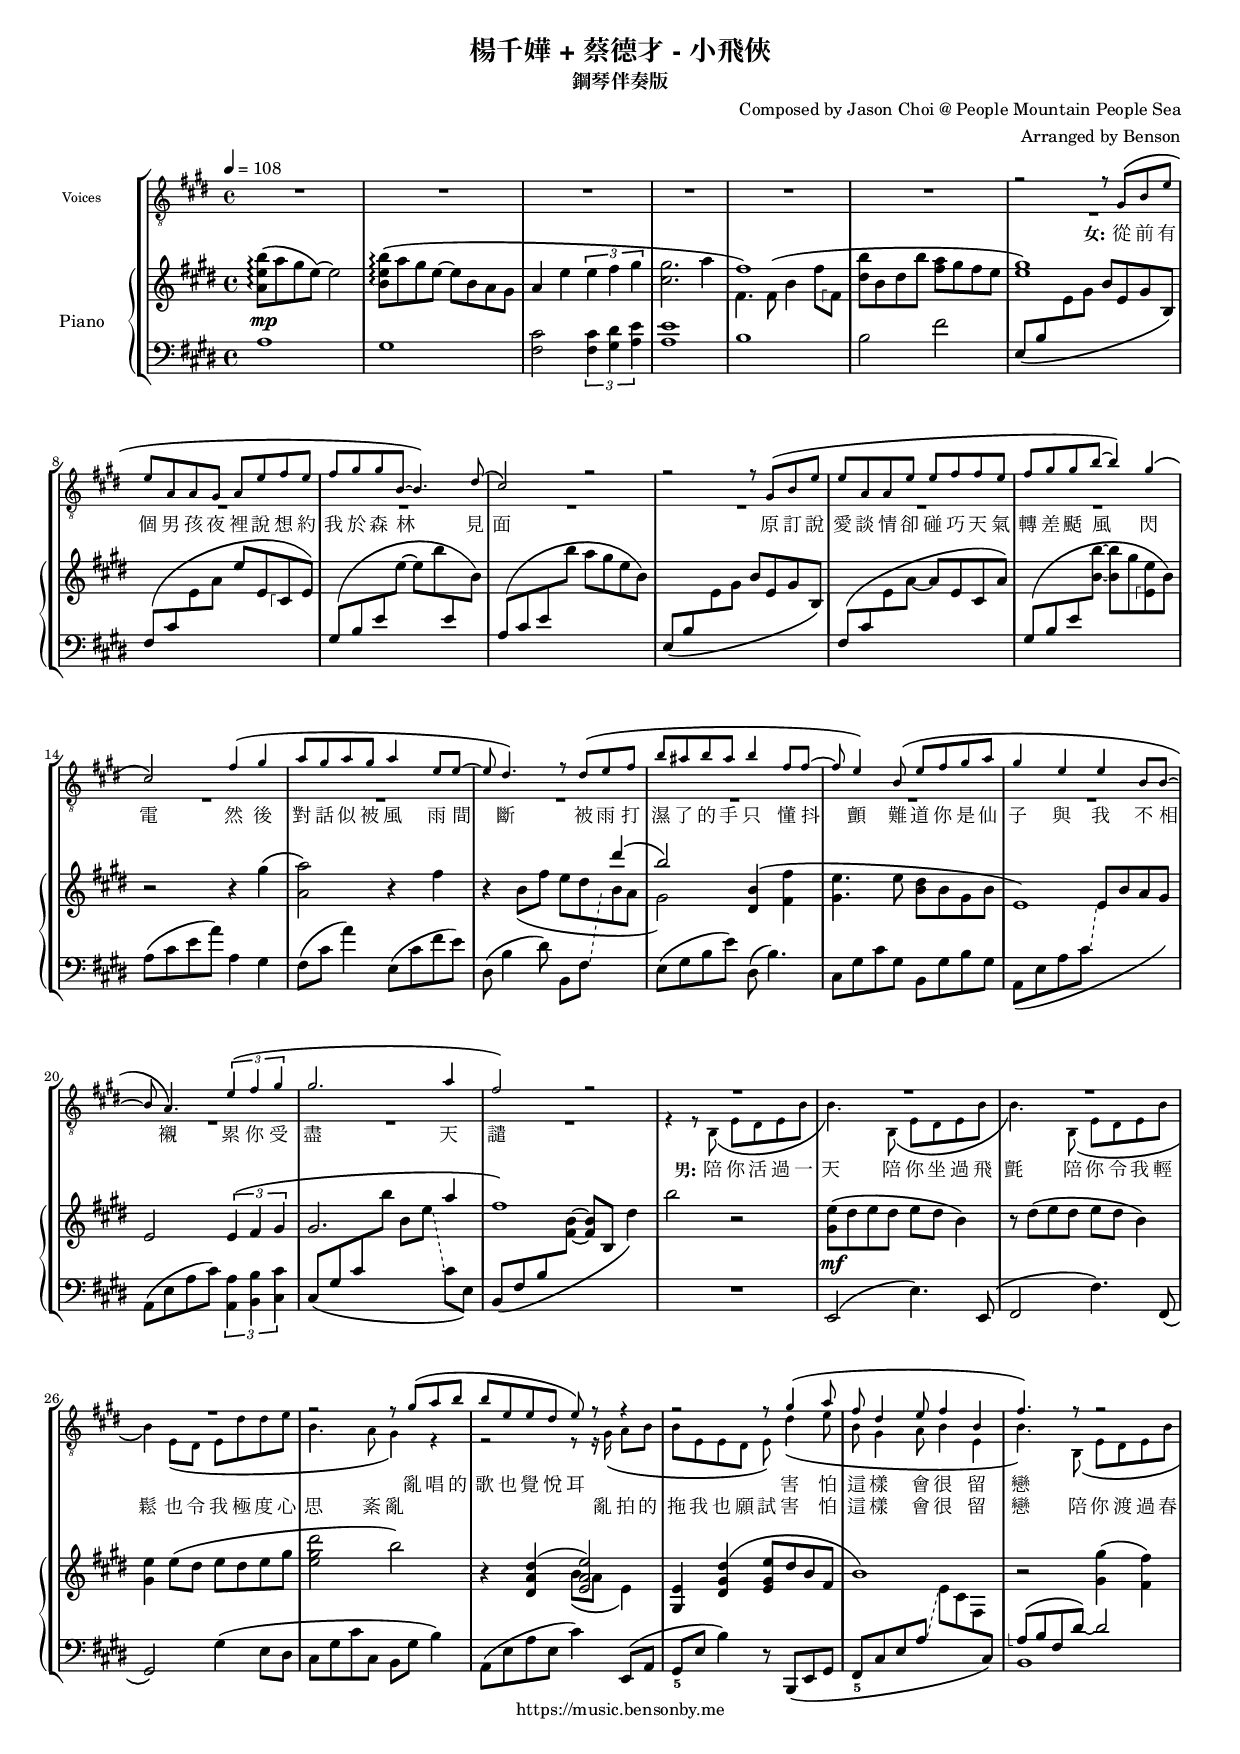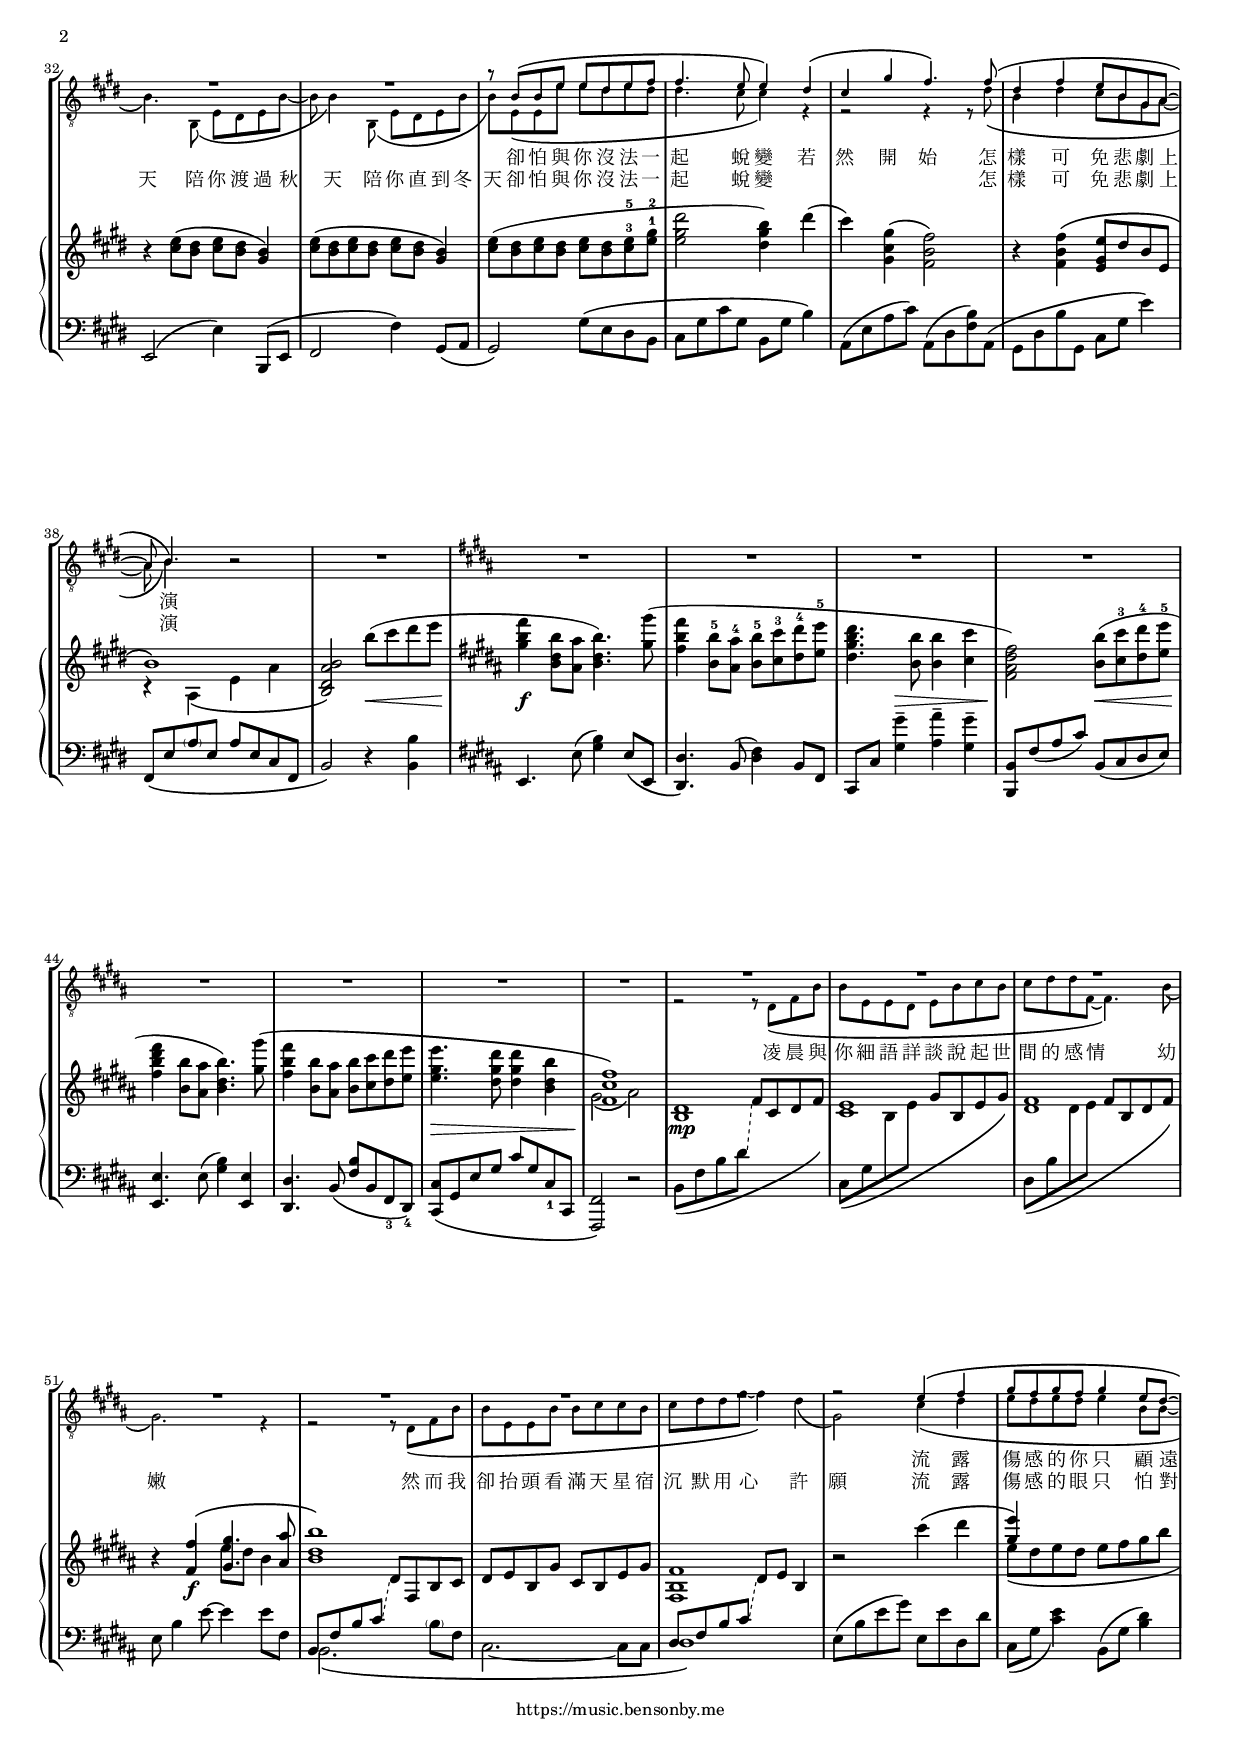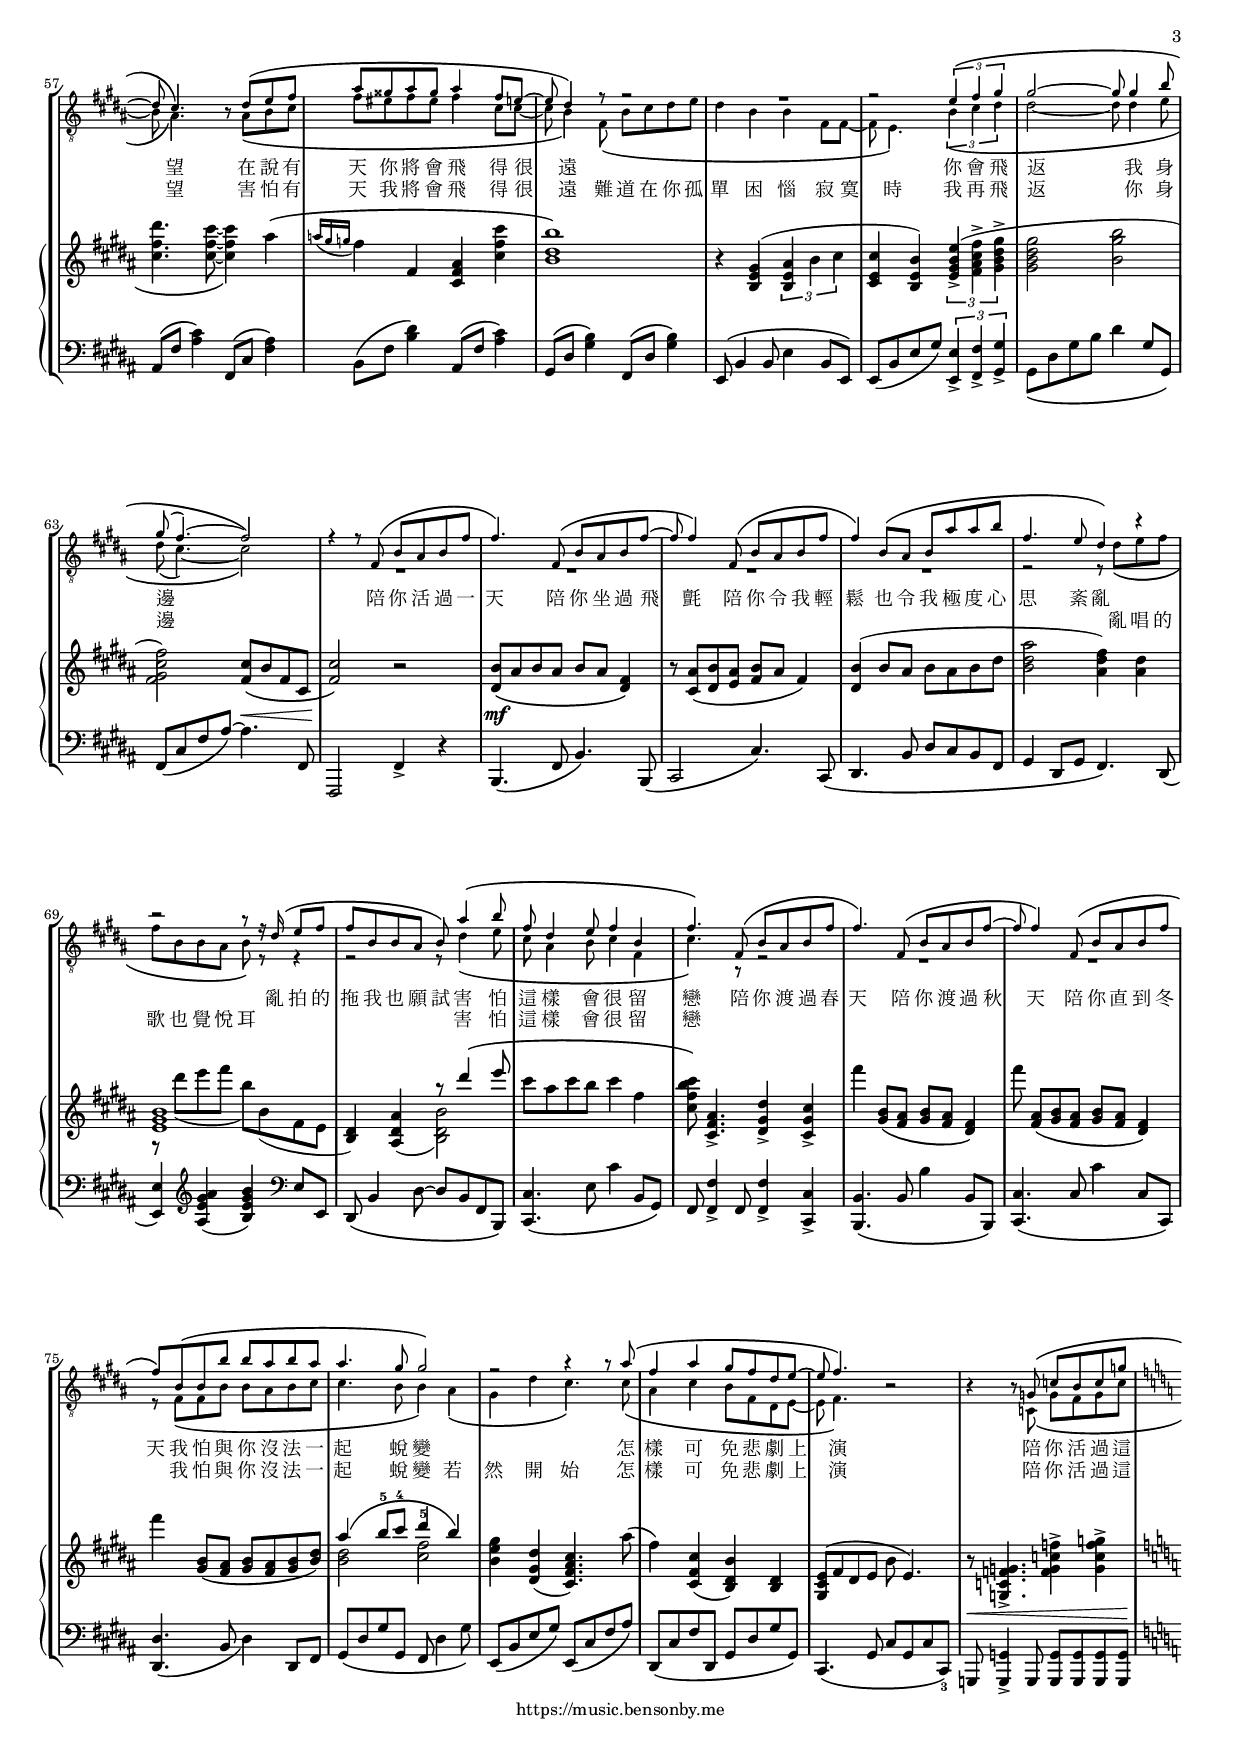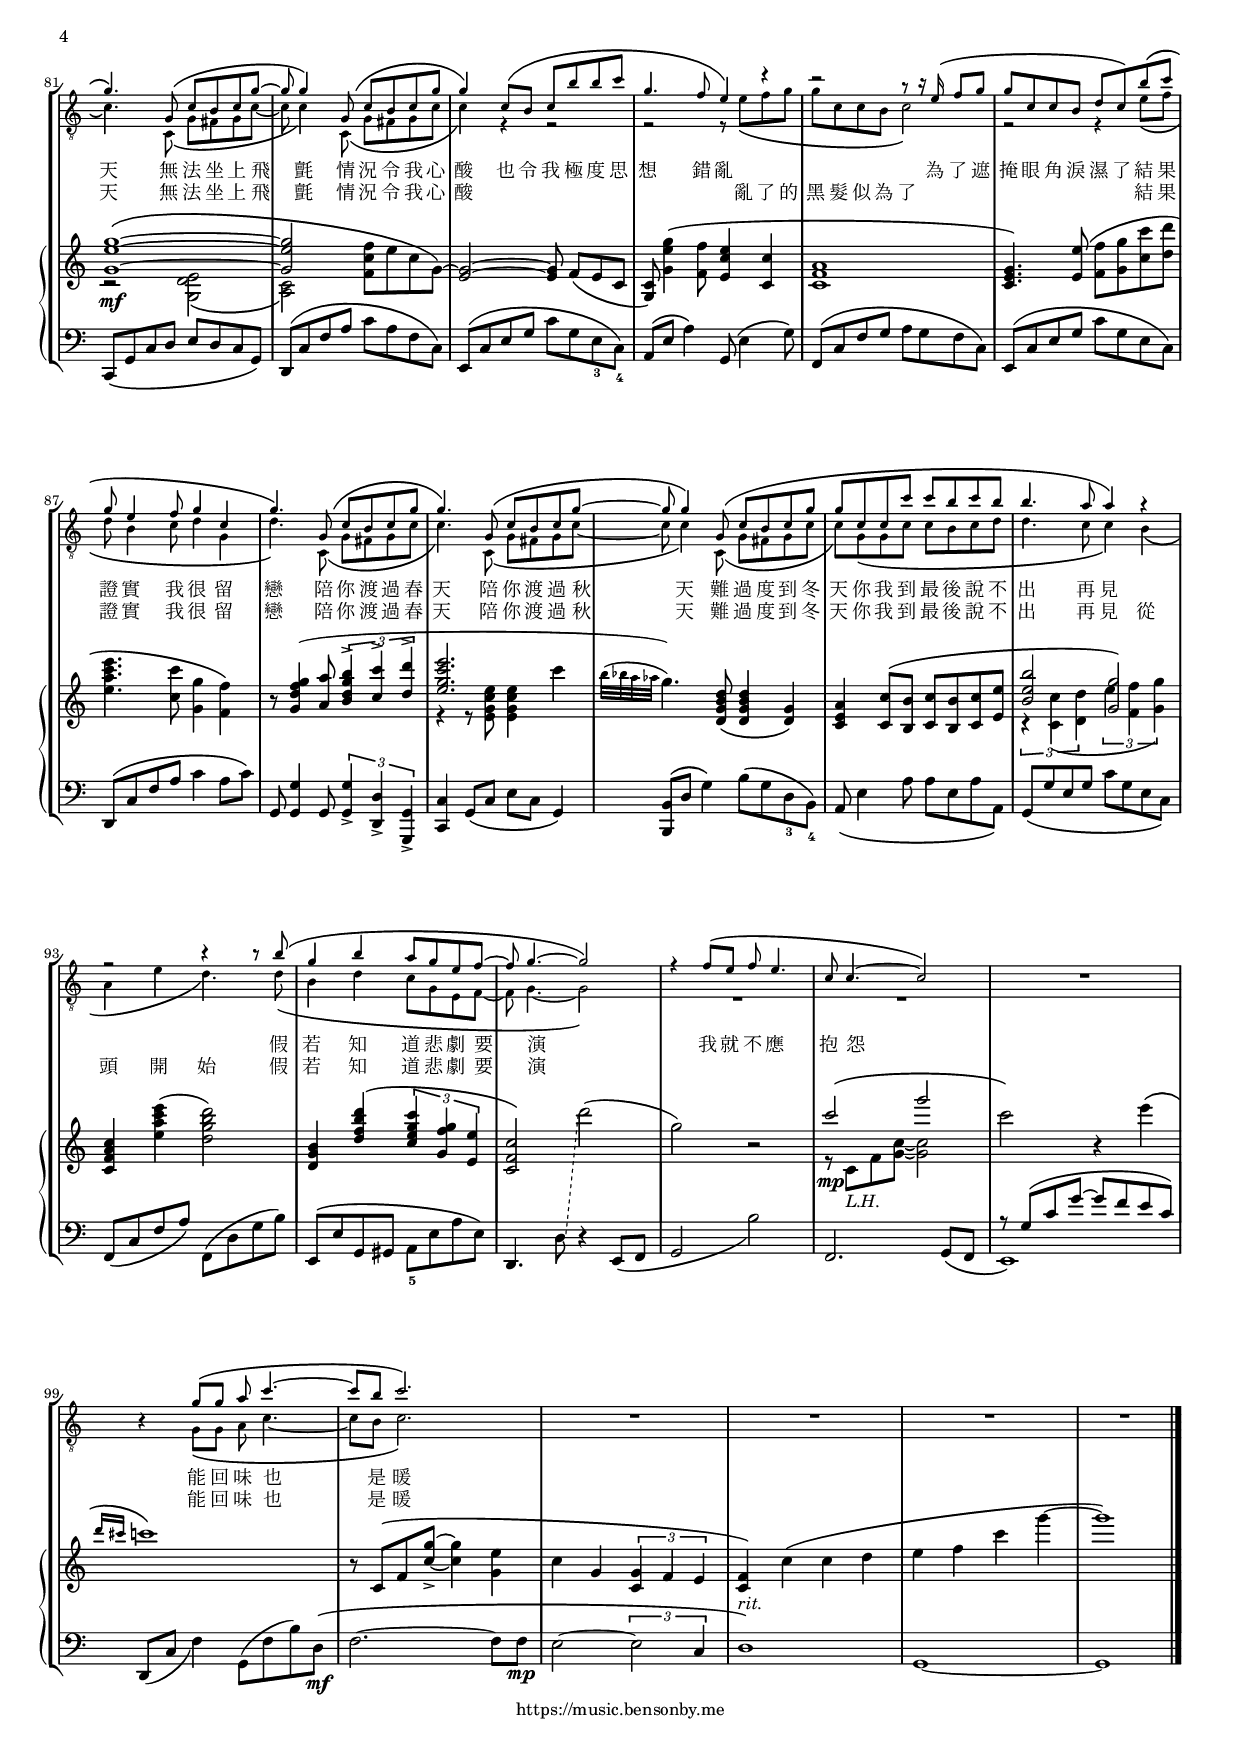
\version "2.18.2"
\include "articulate.ly"
#(set-global-staff-size 15)

% TODO
% merge rests from two voices, hide rest for solo at first verse?
% add phrasing slur for voices

cr = \change Staff = "right"
cl = \change Staff = "left"
rhMark = \markup { 
  \path #0.1 #'((moveto -1 0)(rlineto 0 -1.5)(rlineto 0.5 0))
}
lhMark = \markup { 
  \path #0.1 #'((moveto 0 1)(rlineto -0.5 0)(rlineto 0 -1.5))
}

upper-intro = \relative c'' {
  <a e' b'>8\arpeggio\( a' gis e~\) e2
  << {
    \stemNeutral
    <b e b'>8\arpeggio\( a' gis e~ e b a gis
    a4 e' \times 2/3 {e fis gis}
    <cis, gis'>2. a'4
    fis1\)
  } \\ {
    s1*3
    fis,4. fis8^\( b4 fis'8
    \set fingeringOrientations = #'(left)
    <fis,\finger \lhMark>
    \stemNeutral
    <b' dis,>8 b, dis b' <a fis> gis fis e
    <e gis>1\)
  } >>
}

upper-verse-one = \relative c''' {
  s1
  s1
  s1
  s1
  s1
  s1
  r2 r4 gis4\(
  <a, a'>2\) r4 fis'4
  r4 << {
    s4 s4 dis'4\( b2\)
  } \\ {
    b,8\( fis' e dis b a gis2\)
  } >>
  <dis b'>4\( <fis fis'>
  <gis e'>4. e'8 <b dis> b gis b
  e,1\)
  e2 \times 2/3 {e4\( fis gis}
  gis2. \stemUp a'4
  \stemNeutral
  fis1\)
  b2 r2
}

upper-chorus-one = \relative c'' {
  <e gis,>8\( dis e dis e dis b4\)
  r8 dis\( e dis e dis b4\)
  <gis e'>4 e'8\( dis e dis e gis
  <e gis dis'>2 b'\)
  r4 << {
    <dis,, a' dis>4( <e a e'>2)
  } \\ {
    s4 b'8\( a e4\)
  } >>
  <gis, e'> <dis' gis dis'>\( <e gis e'>8 dis' b fis
  b1\)
  r2 <gis gis'>4( <fis fis'>)
  r4 <cis' e>8\( <b dis> <cis e> <b dis> <gis b>4\)
  <cis e>8\( <b dis> <cis e> <b dis> <cis e> <b dis> <gis b>4\)
  <cis e>8( <b dis> <cis e> <b dis> <cis e> <b dis> <cis^3 e^5> <e^1 gis^2>
  <e gis dis'>2 <dis gis b>4) dis'(
  cis) <gis, cis gis'>( <fis b fis'>2)
  r4 << {
    \stemNeutral
    <fis b fis'>4\( <e gis e'>8 dis' b e,
    \stemUp
    b'1\)
  } \\ {
    s2.
    r4 a,\( e' a
    \stemNeutral
    <b, dis a' b>2\)
  } >>
}

upper-episode = \relative c''' {
  b8( cis dis e \key b \major
  <gis, b fis'>4 <b, dis b'>8 <ais ais'> <b dis b'>4.) <gis' gis'>8(
  <fis b fis'>4 <b, b'^5>8 <ais ais'^4> <b b'^5> <cis cis'^3> <dis dis'^4> <e e'^5>
  <dis gis b dis>4. <b b'>8 <b b'>4 <cis cis'>
  <fis, ais dis fis>2) <b b'>8( <cis cis'^3> <dis dis'^4> <e e'^5>
  <fis b dis fis>4 <b, b'>8 <ais ais'> <b dis b'>4.)
  << {
    \stemNeutral
    <gis' gis'>8\(
    <fis b fis'>4 <b, b'>8 <ais ais'> <b b'> <cis cis'> <dis dis'> <e e'>
    <e gis e'>4. <dis gis dis'>8 <dis gis dis'>4 <b dis b'>
    \stemUp
    <fis cis' fis>1\)
  } \\ {
    s8 s1*2
    gis2\( ais\)
  } >>
}

upper-verse-two = \relative c' {
  <b dis>1
  <cis e>
  <dis fis>
  r4 << {
    <fis fis'>\(\f <gis gis'>4. <ais ais'>8
    <b dis b'>1\)
  } \\ {
    s4 e8 dis b4
  } >>
  s1
  <fis, b fis'>1
  r2 << {
    \stemNeutral
    cis'''4\( dis 
    \stemUp
    <e gis,>4\) s2. s2.
  } \\ {
    s2
    e,8\( dis e dis e fis gis b
    <cis, fis dis'>4. <cis fis cis'>8~ <cis fis cis'>4\)
  } >>
  ais'4\( \acciaccatura {a16 gis g} fis4 fis, <cis fis ais>4 <cis' fis cis'>
  <b dis b'>1\)
  r4 <b, e gis>( \times 2/3 {<b e ais>4 b' cis}
  <cis, e cis'>4 <b e b'>) \times 2/3 {<e gis b e>4->( <fis ais cis fis>-> <gis b dis gis>->}
  <gis b dis gis>2 <b gis' b>
  <fis gis cis fis>2) <fis cis'>8\( b fis cis
  <fis cis'>2\) r2
}

upper-chorus-two = \relative c'' {
  <b dis,>8\( ais b ais b ais <dis, fis>4\)
  r8 <cis ais'>\( <dis b'> <e ais> <fis b> ais fis4\)
  <dis b'>4( b'8 ais b ais b dis
  <b dis ais'>2 <ais dis fis>4) <ais dis>
  << {<e gis b>1 s4} \\ {r8 dis''( e fis b,) b,( fis e \stemNeutral <b dis>4) } >>
  << {
    s4 r8 dis''4\( e8
    \stemNeutral
    cis8 ais cis b cis4 fis,
    <cis fis b cis>8\)
  } \\ {
    \stemNeutral
    <ais, dis ais'>4(
    \stemDown
    <b dis b'>2)
  } >>
  <cis fis ais>4.-> <dis gis dis'>4-> <cis gis' cis>->
  fis''4 <gis,, b>8\( <fis ais> <gis b> <fis ais> <dis fis>4\)
  fis''8 <fis,, ais>8\([ <gis b> <fis ais>] <gis b> <fis ais> <dis fis>4\)
  fis''4 <gis,, b>8\( <fis ais> <gis b> <fis ais> <gis b> <b dis>\)
  << {ais'4\( b8^5 cis^4 dis4^5 b\)} \\ {<b, dis>2 <cis fis>2} >>
  <b e gis>4 <dis, gis dis'>4( <cis fis ais cis>4.) ais''8(
  fis4) <cis, fis cis'>4( <b dis b'>4) <b dis>
  <gis cis e>8\( fis' dis e b' e,4.\)
}

upper-chorus-three = \relative c' {
  r8 <g c f g>4.-> <f' g c f>4-> <g c f g>-> \key c \major

  << {
    <g e' g>1~\(
    q2
    \stemNeutral
    <f c' f>8 e' c g~\)
    <e g>2~ <e g>8
  } \\ {
    r2 <g, d' e>2\(
    <a c>2\)
  } >>
  f'8\( e c
  <g c>8\) <g' e' g>4\( <f f'>8 <e c' e>4 <c c'>
  <c f a>1
  <c e g>4.\) <e e'>8\( <f f'> <g g'> <c c'> <d d'>
  <e a c e>4. <c c'>8 <g g'>4 <f f'>\)
  r8 << {
    <g d' f g>4( <a a'>8 \tuplet 3/2 2 {<b d g b>4-> <c c'>-> <d d'>->}
    <e g c e>2. \stemNeutral c'4
    \acciaccatura { b32 bes a aes } g4.)
  } \\ {
    s4. s2 r4 r8 <e, g c e> q4
  } >>
  <d g b d>8\( q4 <d g>\)
  <c e a>4
  << {
    \stemNeutral
    <c c'>8\( <b b'> <c c'> <b b'> <c c'> <e e'>
    \stemUp
    <b' e b'>2 <g g'>\)
  } \\ {
    s2.
    \tuplet 3/2 2 {r4 <c, c'>\( <d d'> e' <f, f'> <g g'>\)}
  } >>
  <c, f a c>4 <e' a c e>( <d g b d>2)
  <d, g b>4 << {
    <d' f b d>4\( \tuplet 3/2 2 {<c e g c>4 <g f' g> <e e'>}
    <c f c'>2\)
  } \\ {
    s2.
    \cl
    \stemNeutral
    d,,4.
    \once \override Glissando #'style = #'dashed-line
    d'8\glissando
    \cr
    d'''2^(
    g,2)
  } >>
  r2
}

upper-ending = \relative c''' {
  << {
    c2\( g'2
    \stemNeutral c,2\) 
  } \\ {
    r8 c,,_\markup { \italic "L.H." } f <g c>~ q2
  } >>
  r4 e''\(
  \grace{d16[ cis]} c1\)
  r8 c,,\( f <c' g'>8~-> <c g'>4 <g e'>
  c g \times 2/3 {<c, g'>4 f e}
  <c f>4\) c'\( c d
  e f c' g'~
  g1\) \bar "|."
}

lower-intro = \relative c' {
  a1
  gis
  <fis cis'>2 \times 2/3 {<fis cis'>4 <gis dis'> <a e'>}
  <a e'>1
  b1
  b2 fis'
}

lower-verse-one = \relative c {
  e8_\( b' \cr e gis b e, gis b,\)
  \cl fis\( cis' \cr e a e' e,
  \set fingeringOrientations = #'(left)
  <cis\finger \lhMark> e\)
  \cl gis,\( b e \cr e'~ e b' \cl e,, \cr b'\)
  \cl a,\( cis e \cr b'' a gis e b\)
  \cl e,,_\( b' \cr e gis b e, gis b,\)
  \cl fis\( cis' \cr e a~ a e cis a'\)
  \cl gis,\( b e \cr <b' b'>~ <b b'> gis' <e,\finger \lhMark e'> b'\)
  \cl a,\( cis e a\) a,4 gis
  fis8\( cis' a'4\) e,8\( cis' fis e\)
  dis,\( b'4 dis8\) b, \once \override Glissando #'style = #'dashed-line fis'\glissando
  \hideNotes \cr b'4
  \unHideNotes \cl
  e,,8\( gis b e\) dis,\( b'4.\)
  cis,8 gis' cis gis b, gis' b gis
  a,_\( e' a \once \override Glissando #'style = #'dashed-line cis \glissando \cr e b' a gis\)
  \cl a,,\( e' a cis\) \times 2/3 {<a, a'>4 <b b'> <cis cis'>}
  cis8_\( gis' cis \cr b'' b,[ \once \override Glissando #'style = #'dashed-line e]\glissando \cl cis, e,\)
  b_\( fis' b \cr <fis' b>~ <fis b> b, dis'4\)
  \cl R1
}

lower-chorus-one = \relative c, {
  e2\( e'4.\) e,8\(
  fis2 fis'4.\) fis,8\(
  gis2\) gis'4\( e8 dis
  cis8 gis' cis cis, b gis' b4\)
  a,8\( e' a e cis'4\) e,,8\( a
  gis8_5 e' b'4\) r8 b,,_\( e gis
  fis8_5 cis' e \once \override Glissando #'style = #'dashed-line a \glissando \cr e' cis fis, \cl cis\)
  << {b1} \\ {
    \stemUp
    \set fingeringOrientations = #'(left)
    <a'\finger \rhMark>8^\( b fis dis'~\) dis2
  } >>
  \stemNeutral e,,2\( e'4\) b,8\( e
  fis2 fis'4\) gis,8\( a
  gis2\) gis'8\( e dis b
  cis gis' cis gis b, gis' b4\)
  a,8\( e' a cis\) a,\( dis <fis b>\) a,\(
  gis dis' b' gis, cis gis' e'4\)
  fis,,8\( e' \parenthesize a e a e cis fis,
  b2\)
}
 
lower-episode = \relative c {
  r4 <b b'> \key b \major
  e,4. e'8( <gis b>4) e8\( e,
  <dis dis'>4.\) b'8( <dis fis>4) b8 fis
  cis8 cis' <gis' gis'>4-- <ais ais'>-- <gis gis'>--
  <b,, b'>8 fis''( ais cis) b,\( cis dis e\)
  <e, e'>4. e'8( <gis b>4) <e, e'>4
  <dis dis'>4. b'8\( <fis' b>8 b, fis_3 dis_4\)
  <cis cis'>8\( gis' e' gis cis gis cis,_1 cis,
  <fis, fis'>2\) r2
}

lower-verse-two = \relative c {
  b8_\( fis' b \once \override Glissando #'style = #'dashed-line dis \glissando \cr fis cis dis fis\)
  \cl \stemDown cis,_\( gis' \cr b e \stemNeutral gis b, e gis\)
  \cl \stemDown dis,_\( b' \cr dis e \stemNeutral fis b, dis fis\)
  \cl e, b'4 e8~ e4 e8 fis,8
  << {
    b,8 fis' b
    \once \override Glissando #'style = #'dashed-line cis\glissando \cr
    dis fis, b cis
    dis e b gis' cis, b e gis
    \cl
    dis,8 fis b
    \once \override Glissando #'style = #'dashed-line cis \glissando \cr
    dis e b4
  } \\ {
    \cl
    b,2.\( \parenthesize b'8 fis
    cis2.~ cis8 cis
    dis1\)
  } >>
  \stemNeutral e8\( b' e gis\) e, e' dis, dis'
  cis,_\( gis' <cis e>4\) b,8\( gis' <b dis>4\)
  ais,8\( fis' <ais cis>4\) fis,8\( cis' <fis ais>4\)
  b,8\( fis' <b dis>4\) ais,8\( fis' <ais cis>4\)
  gis,8\( dis' <gis b>4\) fis,8\( dis' <gis b>4\)
  e,8\( b'4 b8 e4 b8 e,\)
  e\( b' e gis\) \times 2/3 {<e, e'>4-> <fis fis'>-> <gis gis'>->}
  gis8_\( dis' gis b dis4 gis,8 gis,\)
  fis\( cis' fis ais~\) ais4. fis,8
  fis,2 fis'4-> r4
}

lower-chorus-two = \relative c, {
  b4.\( fis'8 b4.\) b,8\(
  cis2 cis'4.\) cis,8\(
  dis4. b'8 dis8 cis b fis
  gis4 dis8 gis fis4.\) dis8(
  <e e'>4) \clef treble  <ais' e' gis ais>( <b e gis b>) \clef bass e,8 e,
  dis_\( b'4 dis8~ dis8 b fis b,\)
  <cis cis'>4._\( e'8 cis'4 b,8 gis\)
  fis <fis fis'>4-> fis8 <fis fis'>4-> <cis cis'>->
  <b b'>4._\( b'8 b'4 b,8 b,\)
  <cis cis'>4._\( cis'8 cis'4 cis,8 cis,\)
  <dis dis'>4._\( b'8 dis4\) dis,8 fis
  gis_\( dis' gis gis, fis8 dis'4 gis8\)
  e,_\( b' e gis\) e,\( cis' fis ais\)
  dis,,_\( cis' fis dis, gis dis' gis gis,\)
  cis,4._\( gis'8 cis gis cis cis,_3\)
}

lower-chorus-three = \relative c, {
  g8 <g g'>4-> g8 <g g'> <g g'> <g g'> <g g'>  \key c \major
  c8\( g' c d e d c g\)
  d\( c' f a c a f c\)
  e,\( c' e g c g e_3 c_4\)
  a\( e' a4\) g,8\( e'4 g8\)
  f,\( c' f g a g f c\)
  e,\( c' e g c g e c\)
  d,\( c' f a c4 a8 c\)
  g,8 <g g'>4 g8 \tuplet 3/2 2 {<g g'>4-> <d d'>-> <g, g'>->}
  <c c'>4 g'8_\( c e c g4\)
  <b, b'>8\( d'8 g4\) b8\( g d_3 b_4\)
  a8_\( e'4 a8 a e a a,\)
  g_\( g' e g c g e c\)
  f,\( c' f a\) f,\( d' g b\)
  e,,\( e' g, gis a_5 e' a e\)
  s2
  r4 e,8_\( f
  g2 b'\)
}

lower-ending = \relative c' {
  << {
    s1
    r8 g^\( c g'~ g f e c\)
  } \\ {
    \stemNeutral
    f,,2. g8\( f \stemDown e1\)
  } >>
  d8_( c' f4) g,8( f' b) d,\mf\(
  f2.~ f8 f\mp
  e2~ \times 2/3 {e2 c4}
  d1\)
  g,~
  g \bar "|."
}

upper = \relative c {
  \clef treble \key e \major \time 4/4 \tempo 4 = 108
  \upper-intro
  \upper-verse-one
  \upper-chorus-one
  \upper-episode
  \upper-verse-two
  \upper-chorus-two
  \upper-chorus-three
  \upper-ending
}

lower = \relative c {
  \clef bass \key e \major \time 4/4
  \lower-intro
  \lower-verse-one
  \lower-chorus-one
  \lower-episode
  \lower-verse-two
  \lower-chorus-two
  \lower-chorus-three
  \lower-ending
}

dynamics = {
  s1\mp s1*22
  s1\mf s1*14
  s2 s2\< s1\!\f s1 s4 s2.\> s2\! s2\< s1\! s1 s1\> s1\!
  s1\mp s1*14 s2 s2\< s1\!
  s1\mf s1*14 s1\<
  s1\!\mf s1*15
  s1\mp s1*4 s1_\markup { \italic "rit." } s1*2
}

melodyf = \relative c' {
  \clef treble \key e \major \time 4/4
  \override Script #'padding = #2

  R1*6

  r2 r8 gis\( b e e a, a gis a e' fis e fis gis gis b,~ b4.\) dis8\( cis2\) r2
  r2 r8 gis\( b e e a, a e' e fis fis e fis gis gis b~ b4\) gis\( cis,2\)
  fis4\( gis a8 gis a gis a4 e8 e~ e dis4.\)
  r8 dis\( e fis b ais b ais b4 fis8 fis~ fis e4\)
  b8\( e fis gis a gis4 e e b8 b~ b a4.\)
  \times 2/3 {e'4\( fis gis} gis2. a4 fis2\) r2 R1

  R1 R1 R1 r2 r8
  gis\( a b b e, e dis e\) r r4 r2 r8
  gis4\( a8 fis dis4 e8 fis4 b, fis'4.\) r8 r2
  R1 R1 r8 b,\( b e e dis e fis fis4. e8 e4\) dis\( cis gis' fis4.\)
  fis8\( dis4 fis e8 b gis a~ a b4.\) r2 R1
  \key b \major R1*15
  r2 e4\( fis gis8 fis gis fis gis4 e8 dis~ dis cis4.\)
  r8 dis\( e fis ais gisis ais gisis ais4 fis8 e~ e dis4\) r8 r2
  R1 r2 \times 2/3 {e4\( fis gis} gis2~ gis8 gis4 b8 gis( fis4.~) fis2\)
  r4 r8 fis,\( b ais b fis' fis4.\) fis,8\( b ais b fis'~ fis fis4\)
  fis,8\( b ais b fis' fis4\) b,8\( ais b ais' ais b fis4. e8 dis4\) r
  r2 r8 r16 dis16\( e8 fis fis b, b ais b\) ais'4\( b8 fis dis4 e8 fis4 b, fis'4.\)
  fis,8\( b ais b fis' fis4.\) fis,8\( b ais b fis'~ fis fis4\)
  fis,8\( b ais b fis' fis\) b,\( b b' b ais b ais ais4. gis8 gis2\)
  r2 r4 r8 ais\( fis4 ais gis8 fis dis e~ e fis4.\) r2
  r4 r8 g,\( c b c g'
  \key c \major g4.\) g,8\( c b c g'~ g g4\)
  g,8\( c b c g' g4\) c,8\( b c b' b c g4. f8 e4\) r4 r2 r8 r16
  e16\( f8 g g c, c b d c\)
  b'\( c g e4 f8 g4 c, g'4.\)
  g,8\( c b c g' g4.\) g,8\( c b c g'~ g g4\)
  g,8\( c b c g' g c, c c' c b c b b4. a8 a4\)
  r4 r2 r4 r8 b\( g4 b a8 g e f~ f g4.~ g2\)
  r4 f8\( e f e4. c8 c4.~ c2\) R1 r4
  g'8\( g a c4.~ c8 b c2.\) R1 R1 R1 R1 \bar "|."
}

lyricsf = \lyricmode {
  \set stanza = #"女:"
  從 前 有 個 男 孩 夜 裡 說 想 約 我 於 森 林 見 面
  原 訂 說 愛 談 情 卻 碰 巧 天 氣 轉 差 颳 風 閃 電
  然 後 對 話 似 被 風 雨 間 斷
  被 雨 打 濕 了 的 手 只 懂 抖 顫 難 道 你 是 仙 子
  與 我 不 相 襯 累 你 受 盡 天 譴
  亂 唱 的 歌 也 覺 悅 耳
  害 怕 這 樣 會 很 留 戀
  卻 怕 與 你 沒 法 一 起 蛻 變
  若 然 開 始 怎 樣 可 免 悲 劇 上 演
  流 露 傷 感 的 你 只 顧 遠 望
  在 說 有 天 你 將 會 飛 得 很 遠
  你 會 飛 返 我 身 邊
  陪 你 活 過 一 天 陪 你 坐 過 飛 氈
  陪 你 令 我 輕 鬆 也 令 我 極 度 心 思 紊 亂
  亂 拍 的 拖 我 也 願 試
  害 怕 這 樣 會 很 留 戀
  陪 你 渡 過 春 天 陪 你 渡 過 秋 天
  陪 你 直 到 冬 天
  我 怕 與 你 沒 法 一 起 蛻 變
  怎 樣 可 免 悲 劇 上 演
  陪 你 活 過 這 天 無 法 坐 上 飛 氈
  情 況 令 我 心 酸
  也 令 我 極 度 思 想 錯 亂
  為 了 遮 掩 眼 角 淚 濕 了
  結 果 證 實 我 很 留 戀
  陪 你 渡 過 春 天 陪 你 渡 過 秋 天
  難 過 度 到 冬 天 你 我 到 最 後 說 不 出 再 見
  假 若 知 道 悲 劇 要 演
  我 就 不 應 抱 怨
  能 回 味 也 是 暖
}

melodym = \relative c' {
    \clef "treble_8" \key e \major \time 4/4
    R1 R1 R1 R1 R1 R1
    R1 R1 R1 R1 R1 R1 R1 R1
    R1 R1 R1 R1 R1 R1 R1 R1
    r4 r8 b,\( e dis e b' b4.\) b,8\( e dis e b' b4.\)
    b,8\( e dis e b' b4\) e,8\( dis e dis' dis e b4. a8 gis4\) r4
    r2 r8 r16 gis\( a8 b b e, e dis e\) dis'4\( e8 b gis4 a8 b4 e, b'4.\)
    b,8\( e dis e b' b4.\) b,8\( e dis e b'~ b b4\) b,8\( e dis e b' b\)
    e,\( e e' e dis e dis dis4. cis8 cis4\) r4 
    r2 r4 r8 dis\( b4 dis cis8 b gis a~ a b4.\) r2 R1
    \key b \major R1*8
    r2 r8 dis,8\( fis b b e, e dis e b' cis b cis dis dis fis,8~ fis4.\) b8\( gis2.\) r4
    r2 r8 dis\( fis b b e, e b' b cis cis b cis dis dis fis~ fis4\) dis\( gis,2\)
    cis4\( dis e8 dis e dis e4 b8 b~ b ais4.\)
    r8 ais\( b cis fis eis fis eis fis4 cis8 cis~ cis b4\)
    fis8\( b cis dis e dis4 b b fis8 fis~ fis e4.\)
    \times 2/3 {b'4\( cis dis} dis2~ dis8 dis4 e8 dis( cis4.~) cis2\)
    R1*4
    r2 r8 dis8\( e fis fis b, b ais b\)
    r8 r4 r2 r8 dis4\( e8 cis ais4 b8 cis4 fis, cis'4.\) r8 r2
    R1 R1 r8 fis,\( fis b b ais b cis cis4. b8 b4\) ais\( gis dis' cis4.\)
    cis8\( ais4 cis b8 fis dis e~ e fis4.\) r2
    r4 r8 c\( g' fis g c
    \key c \major
    c4.\) c,8\( g' fis g c~ c c4\) c,8\( g' fis g c c4\) r4 r2
    r2 r8 e\( f g g c, c b c2\) r2 r4 e8\( f d b4 c8 d4 g, d'4.\)
    c,8\( g' fis g c c4.\) c,8\( g' fis g c~ c c4\)
    c,8\( g' fis g c c\) g\( g c c b c d d4. c8 c4\)
    b\( a e' d4.\) d8\( b4 d c8 g e f~ f g4.~ g2\)
    R1 R1 R1
    r4 g8\( g a c4.~ c8 b c2.\) R1 R1 R1 R1 \bar "|."
}

lyricsm = \lyricmode {
  \set stanza = #"男:"
  陪 你 活 過 一 天 陪 你 坐 過 飛 氈
  陪 你 令 我 輕 鬆 也 令 我 極 度 心 思 紊 亂
  \once \override LyricText #'self-alignment-X = #1
  亂 拍 的 拖 我 也 願 試
  害 怕 這 樣 會 很 留 戀
  陪 你 渡 過 春 天 陪 你 渡 過 秋 天
  陪 你 直 到 冬 天 卻 怕 與 你 沒 法 一 起 蛻 變
  怎 樣 可 免 悲 劇 上 演
  凌 晨 與 你 細 語 詳 談 說 起 世 間 的 感 情 幼 嫩
  然 而 我 卻 抬 頭 看 滿 天 星 宿 沉 默 用 心 許 願
  流 露 傷 感 的 眼 只 怕 對 望
  害 怕 有 天 我 將 會 飛 得 很 遠
  難 道 在 你 孤 單 困 惱 寂 寞 時
  我 再 飛 返 你 身 邊
  亂 唱 的 歌 也 覺 悅 耳
  害 怕 這 樣 會 很 留 戀
  我 怕 與 你 沒 法 一 起 蛻 變
  若 然 開 始 怎 樣 可 免 悲 劇 上 演
  陪 你 活 過 這 天 無 法 坐 上 飛 氈
  情 況 令 我 心 酸
  亂 了 的 黑 髮 似 為 了
  結 果 證 實 我 很 留 戀
  陪 你 渡 過 春 天 陪 你 渡 過 秋 天
  難 過 度 到 冬 天 你 我 到 最 後 說 不 出 再 見
  從 頭 開 始 假 若 知 道 悲 劇 要 演
  能 回 味 也 是 暖
}

\paper {
  oddFooterMarkup = \markup { \fill-line { "https://music.bensonby.me" }}
  evenFooterMarkup = \markup { \fill-line { "https://music.bensonby.me" }}
}

\header {
  title = "楊千嬅 + 蔡德才 - 小飛俠"
  subtitle = "鋼琴伴奏版"
  arranger = "Arranged by Benson"
  composer = "Composed by Jason Choi @ People Mountain People Sea"
}

\book {
\score {
  \new StaffGroup <<
    \new Staff \with {
      \consists "Merge_rests_engraver"
    } <<
      \set Staff.instrumentName = #"Voices"
      \set Staff.fontSize = #-2
      \override StaffSymbol #'staff-space = #(magstep -3)
      \set Staff.midiInstrument = #"oboe"
      \new Voice = "Female" { \voiceOne \melodyf }
      \new Voice = "Male" { \voiceTwo \melodym }
    >>
    \context Lyrics = soprano { s1}
    \context Lyrics = tenor {s1}
    \context Lyrics = soprano \lyricsto Female \lyricsf
    \context Lyrics = tenor \lyricsto Male \lyricsm
    \new PianoStaff <<
      \set PianoStaff.instrumentName = #"Piano"
      \new Staff = "right" {
        \keepWithTag #'written \upper
      }
      \new Dynamics = "Dynamics_pf" \dynamics
      \new Staff = "left" {
        \keepWithTag #'written \lower
      }
    >>
  >>
  \layout {
  }
}
\score {
  \new StaffGroup <<
    \new Staff {
      \articulate <<
        \set Staff.fontSize = #-2
        \override StaffSymbol #'staff-space = #(magstep -3)
        \set Staff.midiInstrument = #"oboe"
        \new Voice = "Female" { \voiceOne \transpose c c' { \melodyf }}
        \new Voice = "Male" { \voiceTwo \transpose c c' { \melodym }}
      >>
    }
    \context Lyrics = soprano { s1}
    \context Lyrics = tenor {s1}
    \context Lyrics = soprano \lyricsto Female \lyricsf
    \context Lyrics = tenor \lyricsto Male \lyricsm
    \new PianoStaff <<
      \set PianoStaff.instrumentName = #"Piano  "
      \new Staff = "right" {
        \articulate << \keepWithTag #'midi \upper >>
      }
      \new Dynamics = "Dynamics_pf" \dynamics
      \new Staff = "left" {
        \articulate << \keepWithTag #'midi \lower >>
      }
    >>
  >>
  \midi {
  }
}
}
